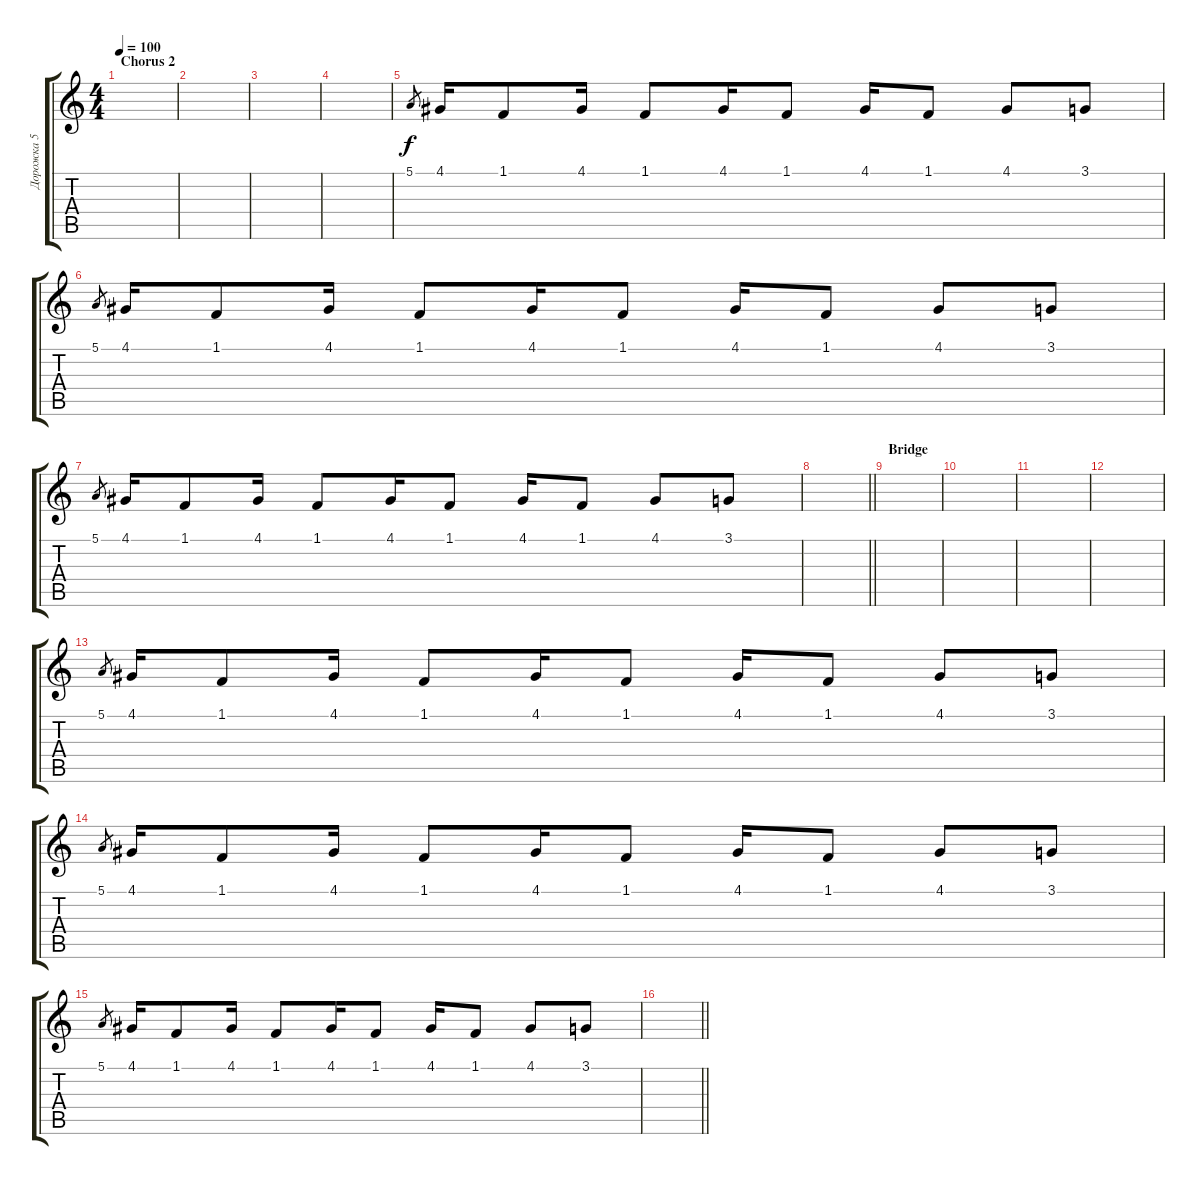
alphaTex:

\track ("Дорожка 5" "Дорожка 5") {instrument choiraahs}
\staff {score tabs}
\tuning (E4 B3 G3 D3 A2 E2) {hide}
\ts (4 4)
\section ("" "Chorus 2")
\tempo 100
\clef g2
\ks c
|
|
|
|
5.1.8{gr} 4.1.16 1.1.8 4.1.16 1.1.8 4.1.16 1.1.8 4.1.16 1.1.8 4.1.8 3.1.8 |
5.1.8{gr} 4.1.16 1.1.8 4.1.16 1.1.8 4.1.16 1.1.8 4.1.16 1.1.8 4.1.8 3.1.8 |
5.1.8{gr} 4.1.16 1.1.8 4.1.16 1.1.8 4.1.16 1.1.8 4.1.16 1.1.8 4.1.8 3.1.8 |
\barLineRight lightlight
|
\section ("" "Bridge")
|
|
|
|
5.1.8{gr} 4.1.16 1.1.8 4.1.16 1.1.8 4.1.16 1.1.8 4.1.16 1.1.8 4.1.8 3.1.8 |
5.1.8{gr} 4.1.16 1.1.8 4.1.16 1.1.8 4.1.16 1.1.8 4.1.16 1.1.8 4.1.8 3.1.8 |
5.1.8{gr} 4.1.16 1.1.8 4.1.16 1.1.8 4.1.16 1.1.8 4.1.16 1.1.8 4.1.8 3.1.8 |
\barLineRight lightlight
